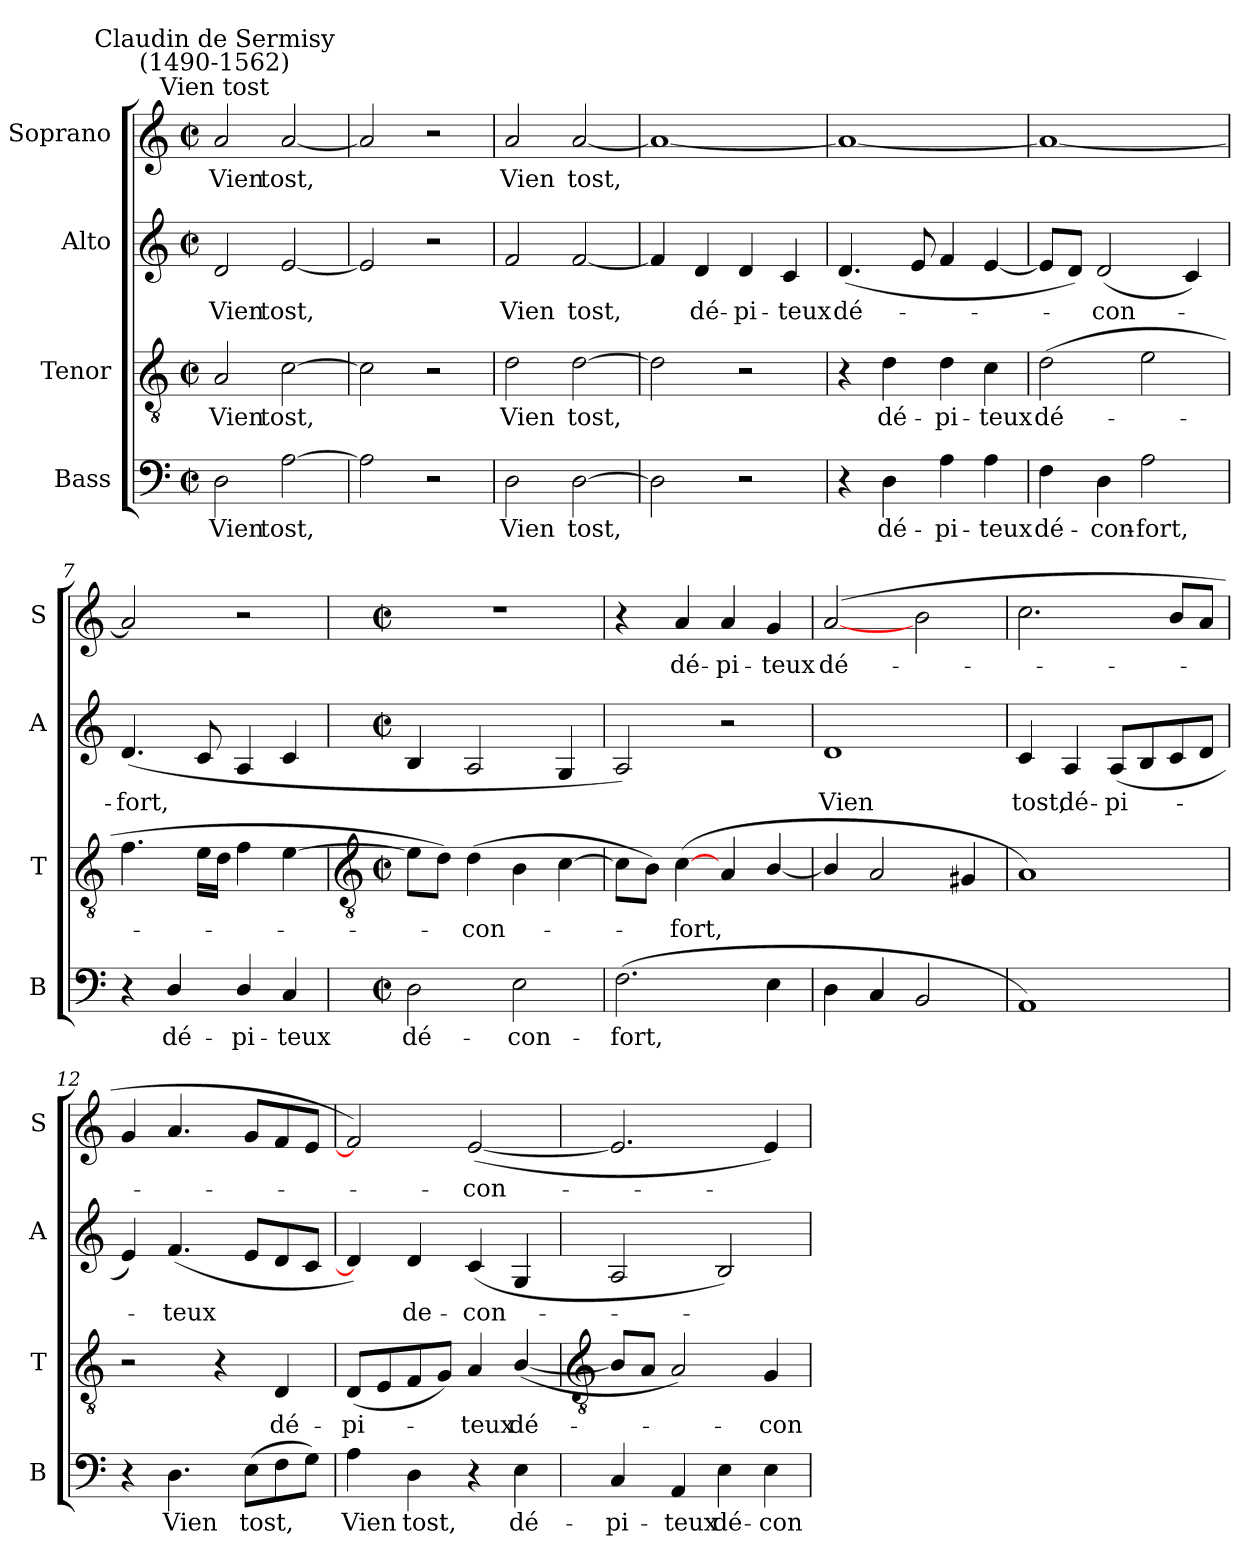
**kern	**text	**kern	**text	**kern	**text	**kern	**text
*part4	*part4	*part3	*part3	*part2	*part2	*part1	*part1
*staff4	*staff4	*staff3	*staff3	*staff2	*staff2	*staff1	*staff1
*I"Bass	*	*I"Tenor	*	*I"Alto	*	*I"Soprano	*
*I'B	*	*I'T	*	*I'A	*	*I'S	*
*clefF4	*	*clefGv2	*	*clefG2	*	*clefG2	*
*k[]	*	*k[]	*	*k[]	*	*k[]	*
*C:	*	*C:	*	*C:	*	*C:	*
*M2/2	*	*M2/2	*	*M2/2	*	*M2/2	*
*met(c|)	*	*met(c|)	*	*met(c|)	*	*met(c|)	*
=1	=1	=1	=1	=1	=1	=1	=1
!	!	!	!	!	!	!LO:TX:a:cj:t=Vien tost	!
!	!	!	!	!	!	!LO:TX:a:cj:t=Claudin de Sermisy\n(1490-1562)	!
!	!LO:LY:b	!	!LO:LY:b	!	!LO:LY:b	!	!LO:LY:b
2D	Vien	2A	Vien	2d	Vien	2a	Vien
!	!LO:LY:b	!	!LO:LY:b	!	!LO:LY:b	!	!LO:LY:b
[2A	tost,	[2c	tost,	[2e	tost,	[2a	tost,
=2	=2	=2	=2	=2	=2	=2	=2
2A]	.	2c]	.	2e]	.	2a]	.
2r	.	2r	.	2r	.	2r	.
=3	=3	=3	=3	=3	=3	=3	=3
!	!LO:LY:b	!	!LO:LY:b	!	!LO:LY:b	!	!LO:LY:b
2D	Vien	2d	Vien	2f	Vien	2a	Vien
!	!LO:LY:b	!	!LO:LY:b	!	!LO:LY:b	!	!LO:LY:b
[2D	tost,	[2d	tost,	[2f	tost,	[2a	tost,
=4	=4	=4	=4	=4	=4	=4	=4
2D]	.	2d]	.	4f]	.	1a_	.
!	!	!	!	!	!LO:LY:b	!	!
.	.	.	.	4d	dé-	.	.
!	!	!	!	!	!LO:LY:b	!	!
2r	.	2r	.	4d	-pi-	.	.
!	!	!	!	!	!LO:LY:b	!	!
.	.	.	.	4c	-teux	.	.
=5	=5	=5	=5	=5	=5	=5	=5
!	!	!	!	!	!LO:LY:b	!	!
4r	.	4r	.	(<4.d	dé-	1a_	.
!	!LO:LY:b	!	!LO:LY:b	!	!	!	!
4D	dé-	4d	dé-	.	.	.	.
.	.	.	.	8e	.	.	.
!	!LO:LY:b	!	!LO:LY:b	!	!	!	!
4A	-pi-	4d	-pi-	4f	.	.	.
!	!LO:LY:b	!	!LO:LY:b	!	!	!	!
4A	-teux	4c	-teux	[4e	.	.	.
=6	=6	=6	=6	=6	=6	=6	=6
!	!LO:LY:b	!	!LO:LY:b	!	!	!	!
4F	dé-	(>2d	dé-	8eL]	.	1a_	.
.	.	.	.	8dJ)	.	.	.
!	!LO:LY:b	!	!	!	!LO:LY:b	!	!
4D	-con-	.	.	(<2d	con-	.	.
!	!LO:LY:b	!	!	!	!	!	!
2A	-fort,	2e	.	.	.	.	.
.	.	.	.	4c)	.	.	.
=7	=7	=7	=7	=7	=7	=7	=7
!	!	!	!	!	!LO:LY:b	!	!
4r	.	4.f	.	(<4.d	fort,	2a]	.
!	!LO:LY:b	!	!	!	!	!	!
4D/	dé-	.	.	.	.	.	.
.	.	16eLL	.	8c	.	.	.
.	.	16dJJ	.	.	.	.	.
!	!LO:LY:b	!	!	!	!	!	!
4D/	-pi-	4f	.	4A	.	2r	.
!	!LO:LY:b	!	!	!	!	!	!
4C	-teux	[4e	.	4c	.	.	.
!!LO:LB:g=z
=8	=8	=8	=8	=8	=8	=8	=8
*	*	*clefGv2	*	*	*	*	*
*M2/2	*	*M2/2	*	*M2/2	*	*M2/2	*
*met(c|)	*	*met(c|)	*	*met(c|)	*	*met(c|)	*
!	!LO:LY:b	!	!	!	!	!	!
2D	dé-	8eL]	.	4B	.	1r	.
.	.	8dJ)	.	.	.	.	.
!	!	!	!LO:LY:b	!	!	!	!
.	.	(>4d	con-	2A	.	.	.
!	!LO:LY:b	!	!	!	!	!	!
2E	-con-	4B	.	.	.	.	.
.	.	[4c	.	4G	.	.	.
=9	=9	=9	=9	=9	=9	=9	=9
!	!LO:LY:b	!	!	!	!	!	!
(<2.F	-fort,	8cL]	.	2A)	.	4r	.
.	.	8BJ)	.	.	.	.	.
!	!	!	!LO:LY:b	!	!	!	!LO:LY:b
.	.	(<[4c	fort,	.	.	4a	dé-
!	!	!	!	!	!	!	!LO:LY:b
.	.	4A	.	2r	.	4a	-pi-
!	!	!	!	!	!	!	!LO:LY:b
4E	.	[4B/	.	.	.	4g	-teux
=10	=10	=10	=10	=10	=10	=10	=10
!	!	!	!	!	!LO:LY:b	!	!LO:LY:b
4D	.	4B/]	.	1d	Vien	(>[2a	dé-
4C	.	2A	.	.	.	.	.
2BB	.	.	.	.	.	2b	.
.	.	4G#X	.	.	.	.	.
=11	=11	=11	=11	=11	=11	=11	=11
!	!	!	!	!	!LO:LY:b	!	!
1AA)	.	1A)	.	4c	tost,	2.cc	.
!	!	!	!	!	!LO:LY:b	!	!
.	.	.	.	4A	dé-	.	.
!	!	!	!	!	!LO:LY:b	!	!
.	.	.	.	(<8AL	-pi-	.	.
.	.	.	.	8B	.	.	.
.	.	.	.	8c	.	8bL	.
.	.	.	.	8dJ	.	8aJ	.
=12	=12	=12	=12	=12	=12	=12	=12
4r	.	2r	.	4e)	.	4g	.
!	!LO:LY:b	!	!	!	!LO:LY:b	!	!
4.D	Vien	.	.	(<4.f	teux	4.a	.
.	.	4r	.	.	.	.	.
!	!LO:LY:b	!	!	!	!	!	!
(>8EL	tost,	.	.	8eL	.	8gL	.
!	!	!	!LO:LY:b	!	!	!	!
8F	.	4D	dé-	8d	.	8f	.
8GJ)	.	.	.	8cJ	.	8eJ	.
=13	=13	=13	=13	=13	=13	=13	=13
!	!LO:LY:b	!	!LO:LY:b	!	!	!	!
4A	Vien	(<8DL	-pi-	4d])	.	2f])	.
.	.	8E	.	.	.	.	.
!	!LO:LY:b	!	!	!	!LO:LY:b	!	!
4D	tost,	8F	.	4d	de-	.	.
.	.	8GJ)	.	.	.	.	.
!	!	!	!LO:LY:b	!	!LO:LY:b	!	!LO:LY:b
4r	.	4A	teux	(<4c	-con-	(<[2e	con-
!	!LO:LY:b	!	!LO:LY:b	!	!	!	!
4E	dé-	(<[4B/	dé-	4G	.	.	.
!!LO:LB:g=z
=14	=14	=14	=14	=14	=14	=14	=14
*	*	*clefGv2	*	*	*	*	*
!	!LO:LY:b	!	!	!	!	!	!
4C	-pi-	8BL]	.	2A	.	2.e]	.
.	.	8AJ	.	.	.	.	.
!	!LO:LY:b	!	!	!	!	!	!
4AA	-teux	2A)	.	.	.	.	.
!	!LO:LY:b	!	!	!	!	!	!
4E	dé-	.	.	2B)	.	.	.
!	!LO:LY:b	!	!LO:LY:b	!	!	!	!
4E	-con-	4G	con-	.	.	4e)	.
=	=	=	=	=	=	=	=
*-	*-	*-	*-	*-	*-	*-	*-
